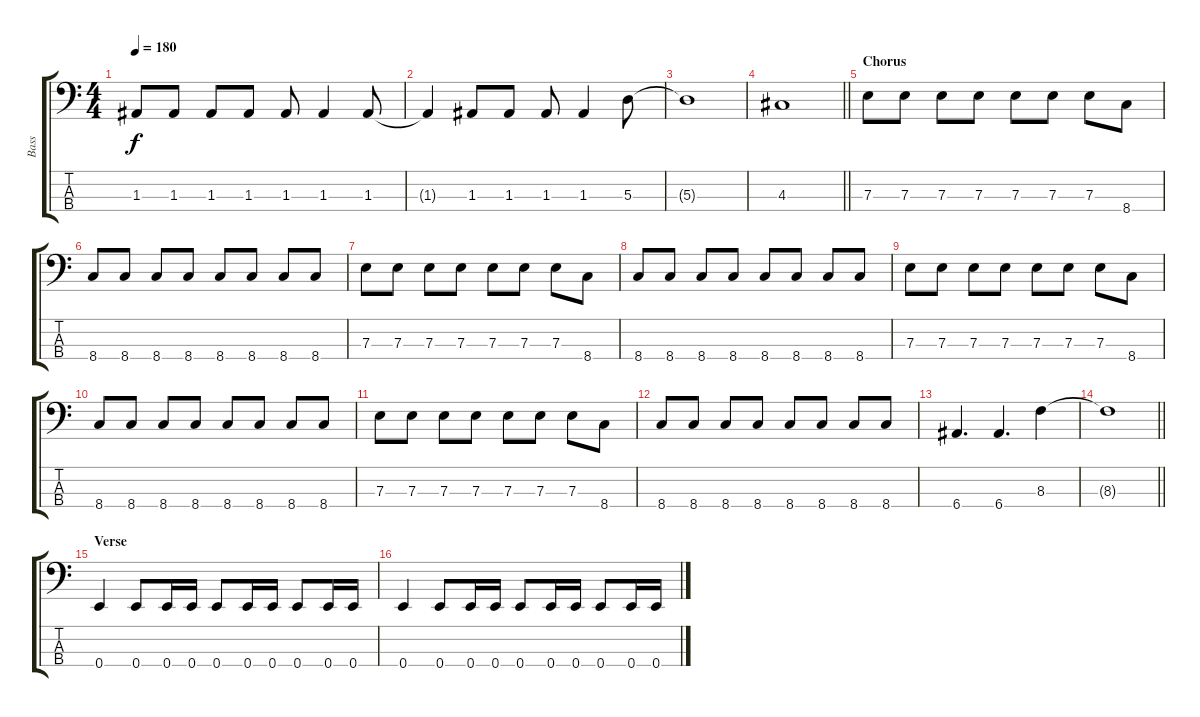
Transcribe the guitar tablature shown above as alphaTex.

\track ("Bass" "Bass") {instrument electricbassfinger}
\staff {score tabs}
\tuning (G2 D2 A1 E1) {hide}
\ts (4 4)
\tempo 180
\clef f4
\ks c
1.3{t}.8{dy f} 1.3.8 1.3.8 1.3.8 1.3.8 1.3.4 1.3.8 |
1.3{t}.4 1.3.8 1.3.8 1.3.8 1.3.4 5.3.8 |
5.3{t}.1 |
\barLineRight lightlight
4.3.1 |
\section ("" "Chorus")
7.3.8 7.3.8 7.3.8 7.3.8 7.3.8 7.3.8 7.3.8 8.4.8 |
8.4.8 8.4.8 8.4.8 8.4.8 8.4.8 8.4.8 8.4.8 8.4.8 |
7.3.8 7.3.8 7.3.8 7.3.8 7.3.8 7.3.8 7.3.8 8.4.8 |
8.4.8 8.4.8 8.4.8 8.4.8 8.4.8 8.4.8 8.4.8 8.4.8 |
7.3.8 7.3.8 7.3.8 7.3.8 7.3.8 7.3.8 7.3.8 8.4.8 |
8.4.8 8.4.8 8.4.8 8.4.8 8.4.8 8.4.8 8.4.8 8.4.8 |
7.3.8 7.3.8 7.3.8 7.3.8 7.3.8 7.3.8 7.3.8 8.4.8 |
8.4.8 8.4.8 8.4.8 8.4.8 8.4.8 8.4.8 8.4.8 8.4.8 |
6.4.4{d} 6.4.4{d} 8.3.4 |
\barLineRight lightlight
8.3{t}.1 |
\section ("" "Verse")
0.4.4 0.4.8 0.4.16 0.4.16 0.4.8 0.4.16 0.4.16 0.4.8 0.4.16 0.4.16 |
0.4.4 0.4.8 0.4.16 0.4.16 0.4.8 0.4.16 0.4.16 0.4.8 0.4.16 0.4.16
